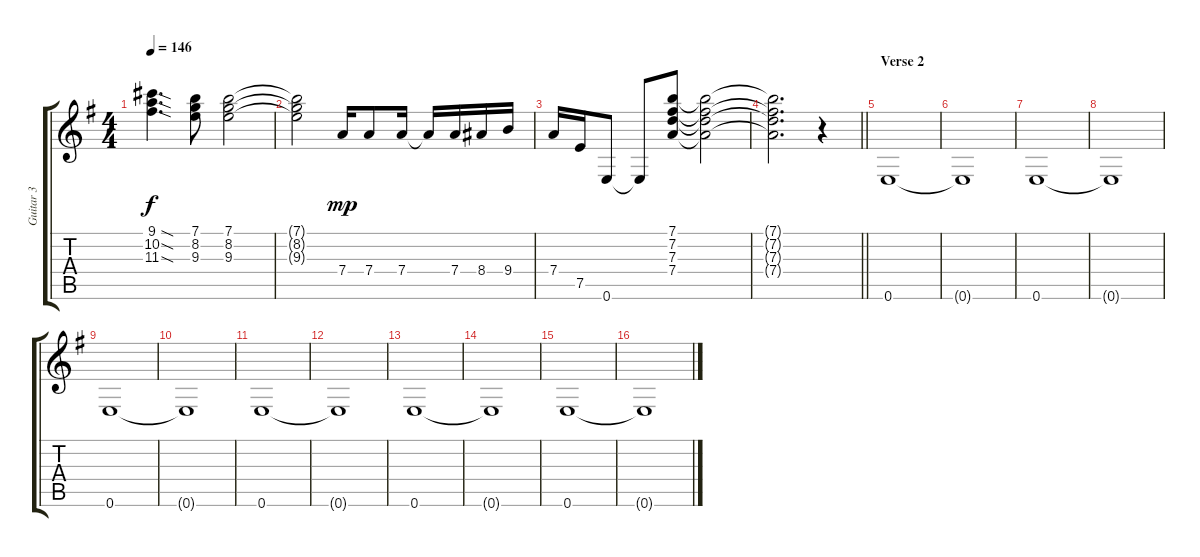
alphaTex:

\track ("Guitar 3" "Guitar 3") {instrument overdrivenguitar}
\staff {score tabs}
\tuning (E4 B3 G3 D3 A2 E2) {hide}
\ts (4 4)
\tempo 146
\clef g2
\ks g
(9.1{sod} 10.2{sod} 11.3{sod}).4{d dy f} (7.1 8.2 9.3).8 (7.1 8.2 9.3).2 |
(7.1{t} 8.2{t} 9.3{t}).2 7.4.16{dy mp} 7.4.8 7.4.16 7.4{t}.16 7.4.16 8.4.16 9.4.16 |
7.4.16 7.5.16 0.6.8 0.6{t}.8 (7.1 7.2 7.3 7.4).8 (7.1{t} 7.2{t} 7.3{t} 7.4{t}).2 |
\barLineRight lightlight
(7.1{t} 7.2{t} 7.3{t} 7.4{t}).2{d} r.4 |
\section ("" "Verse 2")
0.6.1 |
0.6{t}.1 |
0.6.1 |
0.6{t}.1 |
0.6.1 |
0.6{t}.1 |
0.6.1 |
0.6{t}.1 |
0.6.1 |
0.6{t}.1 |
0.6.1 |
0.6{t}.1
